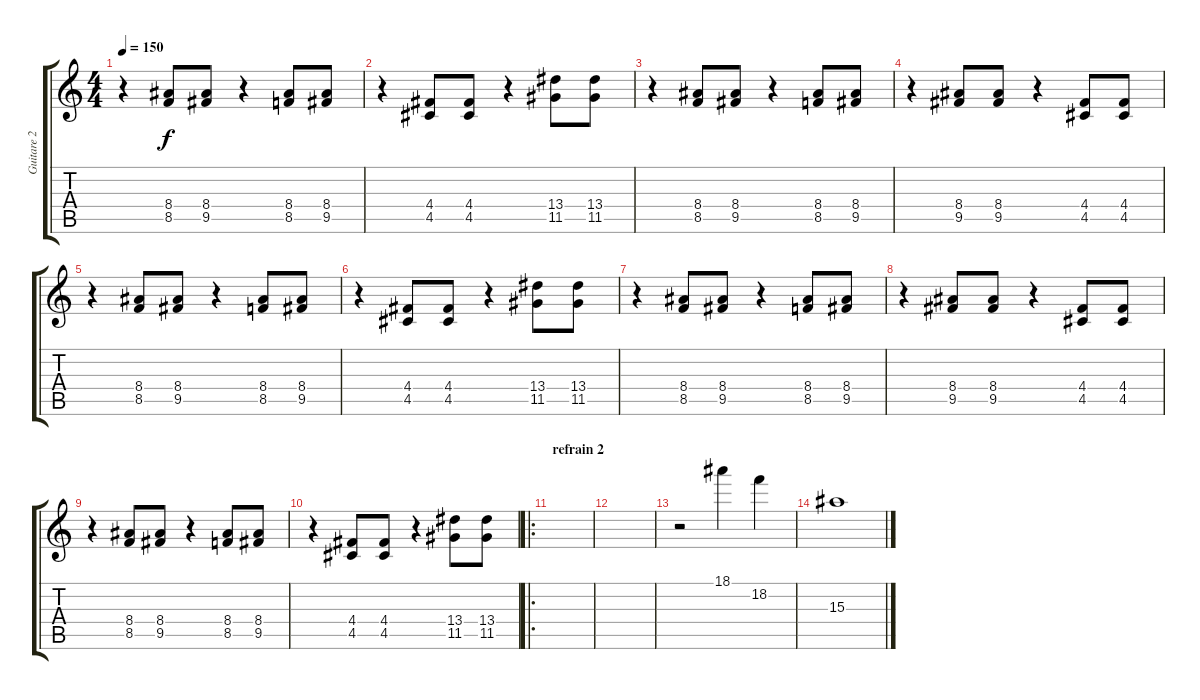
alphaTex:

\track ("Guitare 2" "Guitare 2") {instrument overdrivenguitar}
\staff {score tabs}
\tuning (E4 B3 G3 D3 A2 E2) {hide}
\ts (4 4)
\tempo 150
\clef g2
\ks c
r.4{dy f} (8.4 8.5).8 (8.4 9.5).8 r.4 (8.4 8.5).8 (8.4 9.5).8 |
r.4 (4.4 4.5).8 (4.4 4.5).8 r.4 (13.4 11.5).8 (13.4 11.5).8 |
r.4 (8.4 8.5).8 (8.4 9.5).8 r.4 (8.4 8.5).8 (8.4 9.5).8 |
r.4 (8.4 9.5).8 (8.4 9.5).8 r.4 (4.4 4.5).8 (4.4 4.5).8 |
r.4 (8.4 8.5).8 (8.4 9.5).8 r.4 (8.4 8.5).8 (8.4 9.5).8 |
r.4 (4.4 4.5).8 (4.4 4.5).8 r.4 (13.4 11.5).8 (13.4 11.5).8 |
r.4 (8.4 8.5).8 (8.4 9.5).8 r.4 (8.4 8.5).8 (8.4 9.5).8 |
r.4 (8.4 9.5).8 (8.4 9.5).8 r.4 (4.4 4.5).8 (4.4 4.5).8 |
r.4 (8.4 8.5).8 (8.4 9.5).8 r.4 (8.4 8.5).8 (8.4 9.5).8 |
r.4 (4.4 4.5).8 (4.4 4.5).8 r.4 (13.4 11.5).8 (13.4 11.5).8 |
\ro
\section ("" "refrain 2")
|
|
r.2 18.1.4 18.2.4 |
15.3.1
